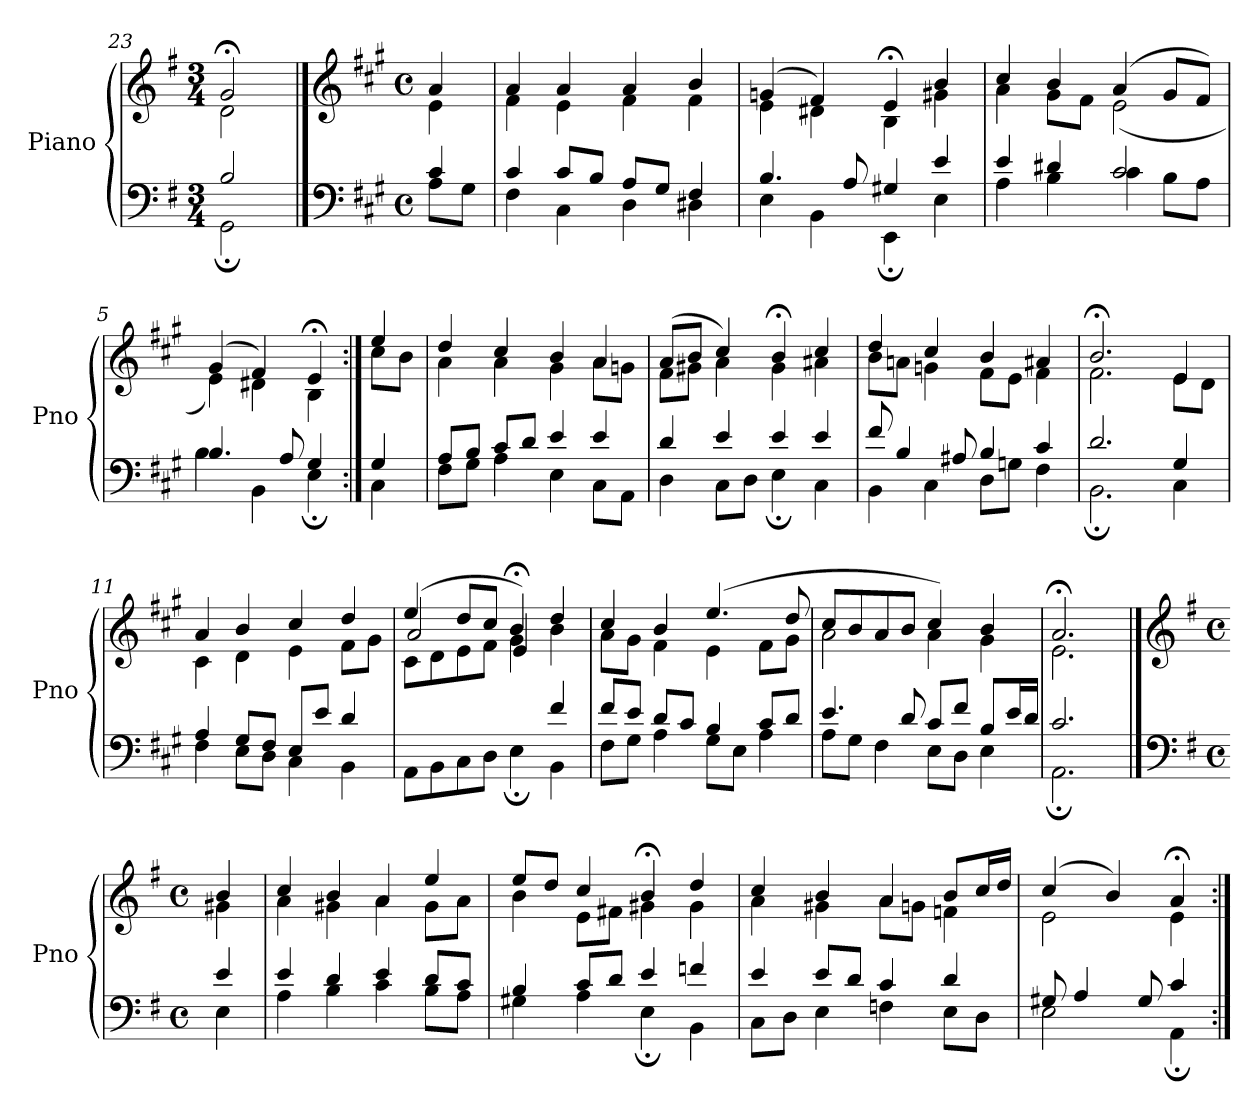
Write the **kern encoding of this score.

**kern	**kern
*part1	*part1
*staff2	*staff1
*I"Piano	*
*I'Pno	*
*clefF4	*clefG2
*k[f#]	*k[f#]
*M3/4	*M3/4
=23	=23
*^	*^
2B/	2GG;\	2g;</	2d\
==1	==1	==1	==1
*clefF4	*	*clefG2	*
*k[f#c#g#]	*	*k[f#c#g#]	*
*M4/4	*	*M4/4	*
*met(c)	*	*met(c)	*
4c#/	8A\L	4a/	4e\
.	8G#\J	.	.
=2	=2	=2	=2
4c#/	4F#\	4a/	4f#\
8c#/L	4C#\	4a/	4e\
8B/J	.	.	.
8A/L	4D\	4a/	4f#\
8G#/J	.	.	.
4F#/	4D#X\	4b/	4f#\
=3	=3	=3	=3
4.B/	4E\	(>4gn/	4e\
.	4BB\	4f#/)	4d#X\
8A/	.	.	.
4G#X/	4EE;\	4e;</	4B\
4e/	4E\	4b/	4g#X\
=4	=4	=4	=4
4e/	4A\	4cc#/	4a\
4d#X/	4B\	4b/	8g#\L
.	.	.	8f#\J
2c#/	4c#\	(>4a/	(<2e\
.	8B\L	8g#/L	.
.	8A\J	8f#/J)	.
=5	=5	=5	=5
4.B/	4B\	(>4g#/	4e\)
.	4BB\	4f#/)	4d#X\
8A/	.	.	.
4G#/	4E;\	4e;</	4B\
=6:|!	=6:|!	=6:|!	=6:|!
4G#/	4C#\	4ee/	8cc#\L
.	.	.	8b\J
=7	=7	=7	=7
8A/L	8F#\L	4dd/	4a\
8B/J	8G#\J	.	.
8c#/L	4A\	4cc#/	4a\
8d/J	.	.	.
4e/	4E\	4b/	4g#\
4e/	8C#\L	4a/	8a\L
.	8AA\J	.	8gn\J
=8	=8	=8	=8
4d/	4D\	(>8a/L	8f#\L
.	.	8b/J	8g#X\J
4e/	8C#\L	4cc#/)	4a\
.	8D\J	.	.
4e/	4E;\	4b;</	4g#\
4e/	4C#\	4cc#/	4a#X\
=9	=9	=9	=9
8f#/	4BB\	4dd/	8b\L
4B/	.	.	8an\J
.	4C#\	4cc#/	4gn\
8A#X/	.	.	.
4B/	8D\L	4b/	8f#\L
.	8Gn\J	.	8e\J
4c#/	4F#\	4a#X/	4f#\
=10	=10	=10	=10
2.d/	2.BB;\	2.b;</	2.f#\
4G#/	4C#\	4e/	8e\L
.	.	.	8d\J
=11	=11	=11	=11
4A/	4F#\	4a/	4c#\
8G#/L	8E\L	4b/	4d\
8F#/J	8D\J	.	.
8E/L	4C#\	4cc#/	4e\
8e/J	.	.	.
4d/	4BB\	4dd/	8f#\L
.	.	.	8g#\J
=12	=12	=12	=12
*	*	*	*^
2.ryy	8AA\L	(>4ee/	2a/	8c#\L
.	8BB\	.	.	8d\
.	8C#\	8dd/L	.	8e\
.	8D\J	8cc#/J	.	8f#\J
.	4E;\	4b;</)	4e/	4g#\
4f#/	4BB\	4dd/	4b\	4ryy
*	*	*	*v	*v
=13	=13	=13	=13
8f#/L	8F#\L	4cc#/	8a\L
8e/J	8G#\J	.	8g#\J
8d/L	4A\	4b/	4f#\
8c#/J	.	.	.
4B/	8G#\L	(>4.ee/	4e\
.	8E\J	.	.
8c#/L	4A\	.	8f#\L
8d/J	.	8dd/	8g#\J
=14	=14	=14	=14
4.e/	8A\L	8cc#/L	2a\
.	8G#\J	8b/	.
.	4F#\	8a/	.
8d/	.	8b/J	.
8c#/L	8E\L	4cc#/)	4a\
8f#/J	8D\J	.	.
8B/L	4E\	4b/	4g#\
16e/L	.	.	.
16d/JJ	.	.	.
=15	=15	=15	=15
2.c#/	2.AA;\	2.a;</	2.e\
==1	==1	==1	==1
*clefF4	*	*clefG2	*
*k[f#]	*	*k[f#]	*
*M4/4	*	*M4/4	*
*met(c)	*	*met(c)	*
4e/	4E\	4b/	4g#X\
=2	=2	=2	=2
4e/	4A\	4cc/	4a\
4d/	4B\	4b/	4g#X\
4e/	4c\	4a/	4a\
8d/L	8B\L	4ee/	8g#\L
8c/J	8A\J	.	8a\J
=3	=3	=3	=3
4B/	4G#X\	8ee/L	4b\
.	.	8dd/J	.
8c/L	4A\	4cc/	8e\L
8d/J	.	.	8f#X\J
4e/	4E;\	4b;</	4g#X\
4fn/	4BB\	4dd/	4g#\
=4	=4	=4	=4
4e/	8C\L	4cc/	4a\
.	8D\J	.	.
8e/L	4E\	4b/	4g#X\
8d/J	.	.	.
4c/	4Fn\	4a/	8a\L
.	.	.	8gn\J
4d/	8E\L	8b/L	4fn\
.	8D\J	16cc/L	.
.	.	16dd/JJ	.
=5	=5	=5	=5
8G#X/	2E\	(>4cc/	2e\
4A/	.	.	.
.	.	4b/)	.
8G#/	.	.	.
4c/	4AA;\	4a;</	4e\
*v	*v	*	*
*	*v	*v
=:|!	=:|!
*-	*-
